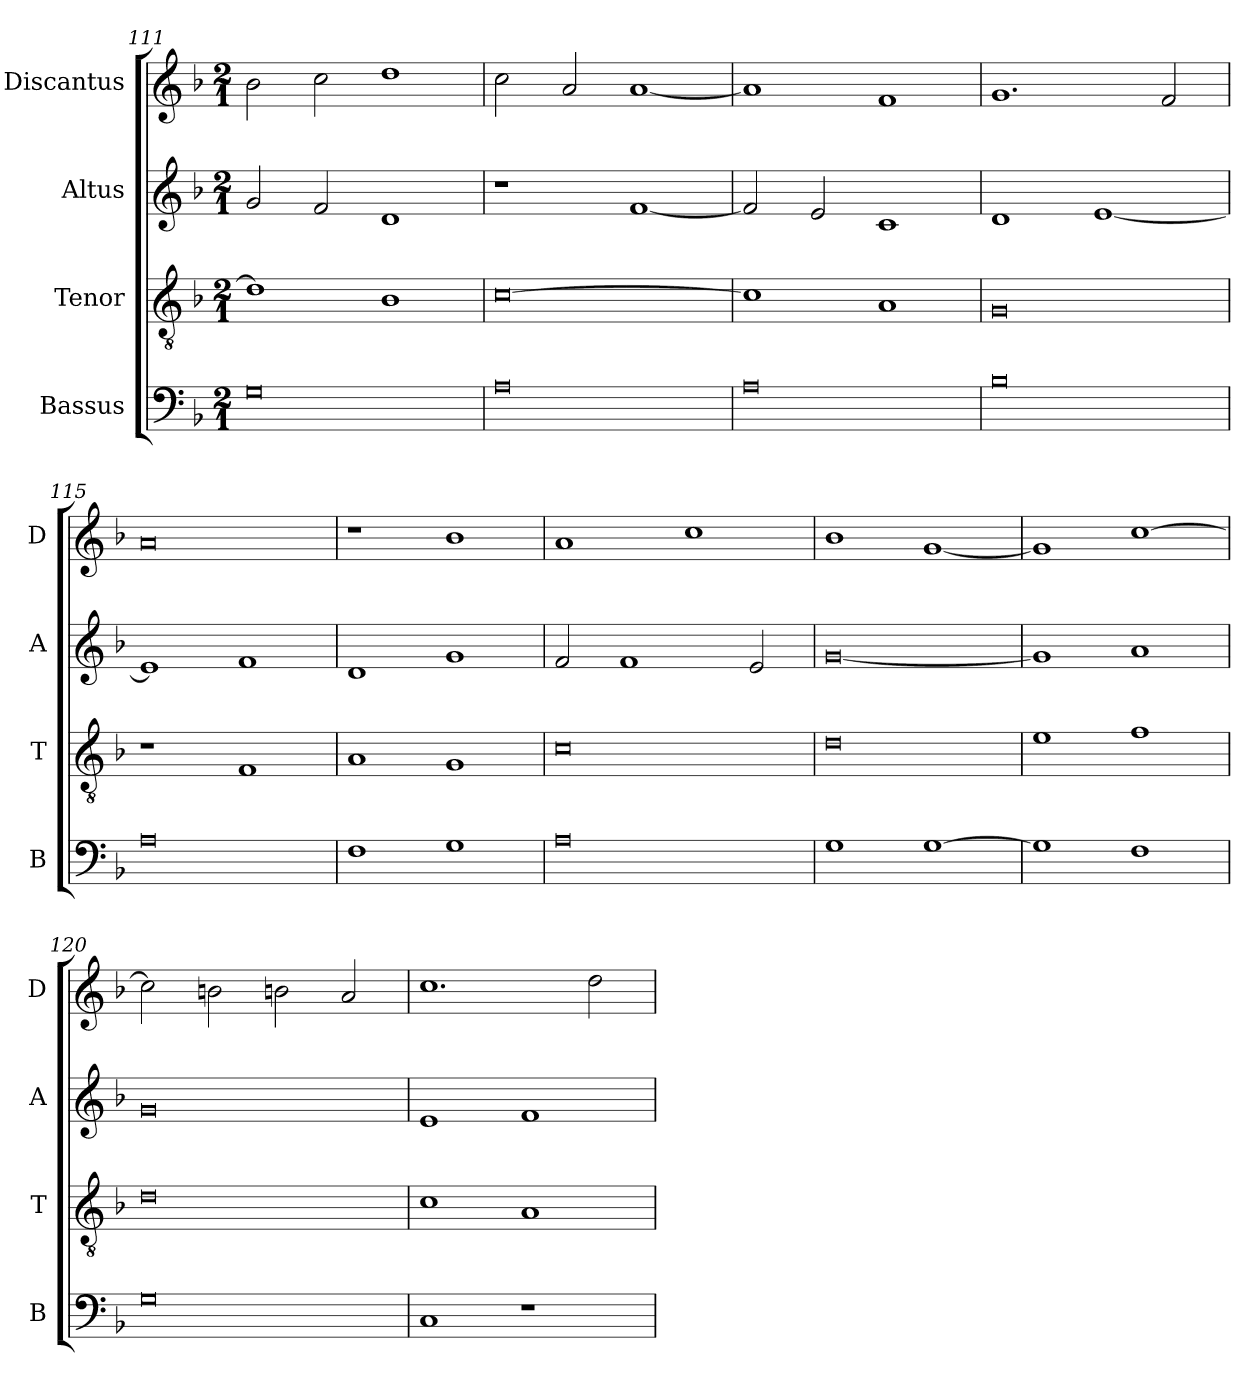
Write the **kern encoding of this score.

**kern	**kern	**kern	**kern
*part4	*part3	*part2	*part1
*staff4	*staff3	*staff2	*staff1
*I"Bassus	*I"Tenor	*I"Altus	*I"Discantus
*I'B	*I'T	*I'A	*I'D
*clefF4	*clefGv2	*clefG2	*clefG2
*k[b-]	*k[b-]	*k[b-]	*k[b-]
*M2/1	*M2/1	*M2/1	*M2/1
=111	=111	=111	=111
0G	1d]	2g/	2b-\
.	.	2f/	2cc\
.	1B-	1d	1dd
=112	=112	=112	=112
0A	[0c	1r	2cc\
.	.	.	2a/
.	.	[1f	[1a
=113	=113	=113	=113
0A	1c]	2f/]	1a]
.	.	2e/	.
.	1A	1c	1f
=114	=114	=114	=114
0B-	0G	1d	1.g
.	.	[1e	.
.	.	.	2f/
=115	=115	=115	=115
0A	1r	1e]	0a
.	1F	1f	.
=116	=116	=116	=116
1F	1A	1d	1r
1G	1G	1g	1b-
=117	=117	=117	=117
0A	0c	2f/	1a
.	.	1f	.
.	.	.	1cc
.	.	2e/	.
=118	=118	=118	=118
1G	0d	[0g	1b-
[1G	.	.	[1g
=119	=119	=119	=119
1G]	1e	1g]	1g]
1F	1f	1a	[1cc
=120	=120	=120	=120
0G	0d	0g	2cc\]
.	.	.	2bn\
.	.	.	2bn\
.	.	.	2a/
=121	=121	=121	=121
1C	1c	1e	1.cc
1r	1A	1f	.
.	.	.	2dd\
=	=	=	=
*-	*-	*-	*-
